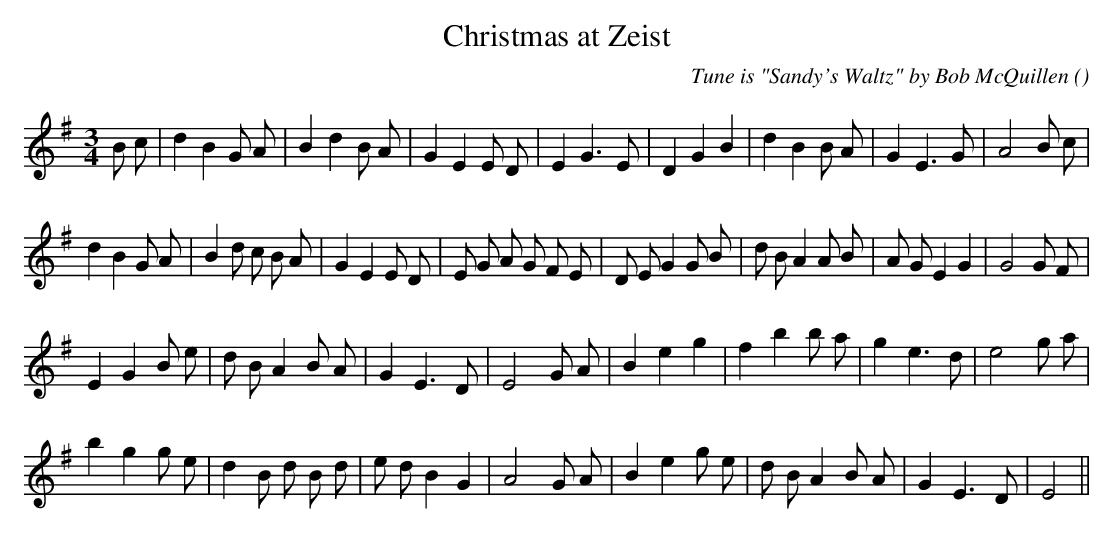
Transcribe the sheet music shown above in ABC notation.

X:1
T: Christmas at Zeist
C:Tune is "Sandy's Waltz" by Bob McQuillen
O:
M:3/4
K:G
K:G
M:3/4
L:1/16
B2 c2 |d4 B4 G2 A2 |B4 d4 B2 A2 |G4 E4 E2 D2 |E4 G6 E2 |D4 G4 B4 |d4 B4 B2 A2 |G4 E6 G2 |A8 B2 c2 |
d4 B4 G2 A2 |B4 d2 c2 B2 A2 |G4 E4 E2 D2 |E2 G2 A2 G2 F2 E2 |D2 E2 G4 G2 B2 |d2 B2 A4 A2 B2 |A2 G2 E4 G4 |G8 G2 F2 |
E4 G4 B2 e2 |d2 B2 A4 B2 A2 |G4 E6 D2 |E8 G2 A2 |B4 e4 g4 |f4 b4 b2 a2 |g4 e6 d2 |e8 g2 a2 |
b4 g4 g2 e2 |d4 B2 d2 B2 d2 |e2 d2 B4 G4 |A8 G2 A2 |B4 e4 g2 e2 |d2 B2 A4 B2 A2 |G4 E6 D2 |E8 ||
